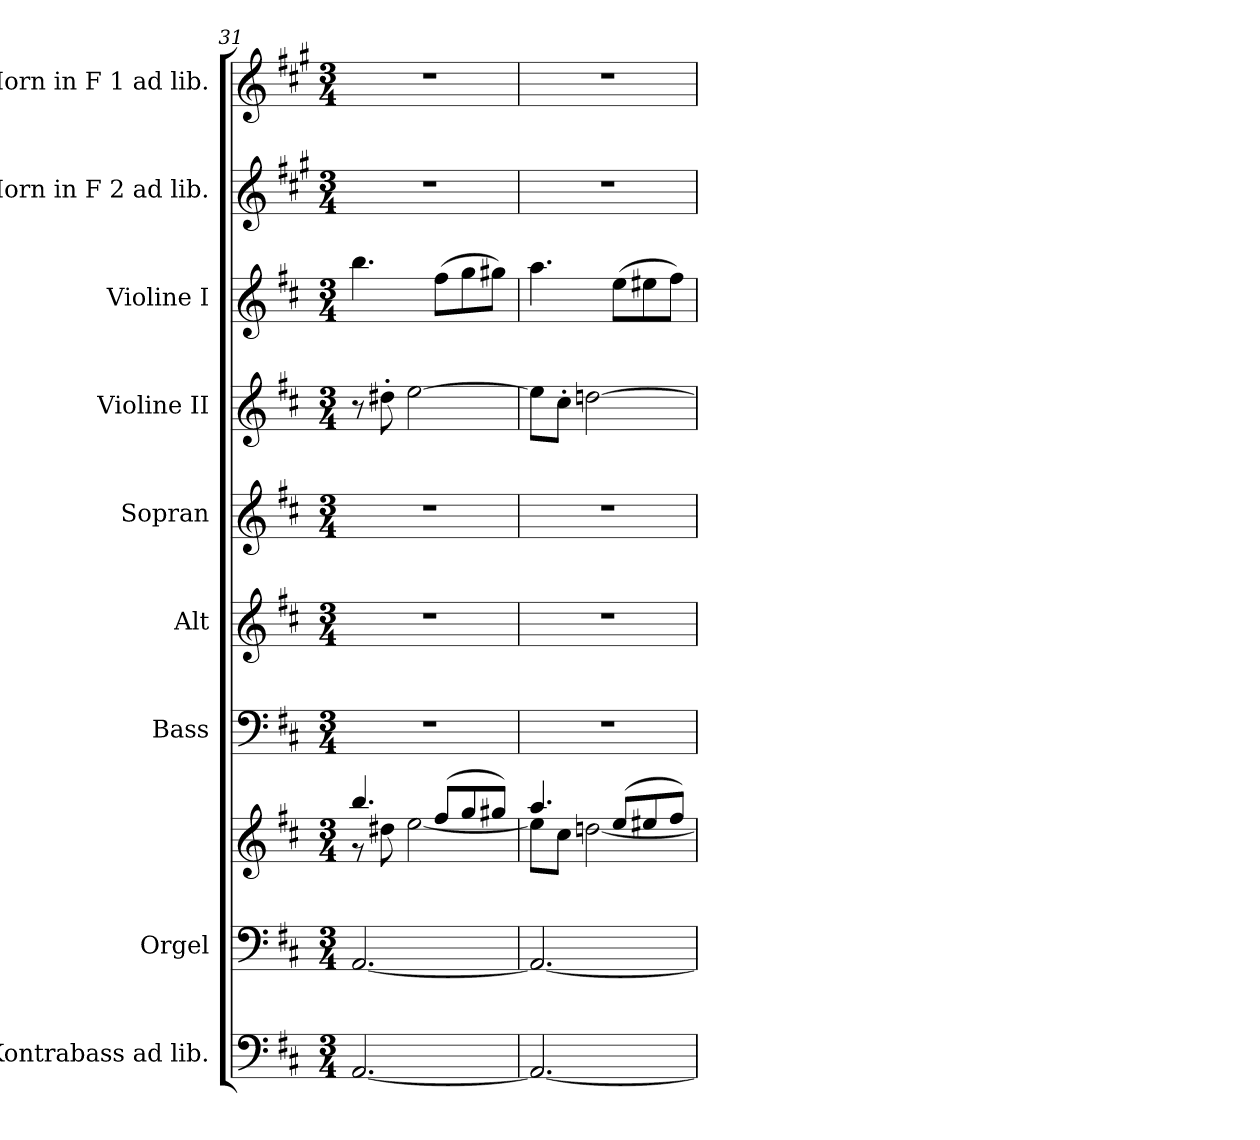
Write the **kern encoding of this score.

**kern	**kern	**kern	**kern	**kern	**kern	**kern	**kern	**kern	**kern
*part9	*part8	*part8	*part7	*part6	*part5	*part4	*part3	*part2	*part1
*staff10	*staff9	*staff8	*staff7	*staff6	*staff5	*staff4	*staff3	*staff2	*staff1
*I"Kontrabass ad lib.	*I"Orgel	*	*I"Bass	*I"Alt	*I"Sopran	*I"Violine II	*I"Violine I	*I"Horn in F 2 ad lib.	*I"Horn in F 1 ad lib.
*I'Kb.	*I'Org.	*	*I'B.	*I'A.	*I'S.	*I'Vl. II	*I'Vl. I	*	*
*clefF4	*clefF4	*clefG2	*clefF4	*clefG2	*clefG2	*clefG2	*clefG2	*clefG2	*clefG2
*ITrd7c12	*	*	*	*	*	*	*	*ITrd4c7	*ITrd4c7
*k[f#c#]	*k[f#c#]	*k[f#c#]	*k[f#c#]	*k[f#c#]	*k[f#c#]	*k[f#c#]	*k[f#c#]	*k[f#c#]	*k[f#c#]
*D:	*D:	*D:	*D:	*D:	*D:	*D:	*D:	*D:	*D:
*M3/4	*M3/4	*M3/4	*M3/4	*M3/4	*M3/4	*M3/4	*M3/4	*M3/4	*M3/4
=31	=31	=31	=31	=31	=31	=31	=31	=31	=31
*	*	*^	*	*	*	*	*	*	*
[2.AAA/	[2.AA/	4.bb/	8r	2.r	2.r	2.r	8r	4.bb\	2.r	2.r
.	.	.	8dd#X\	.	.	.	8dd#X'>\	.	.	.
.	.	.	[<2ee\	.	.	.	[2ee\	.	.	.
.	.	(>8ff#/L	.	.	.	.	.	(>8ff#\L	.	.
.	.	8gg/	.	.	.	.	.	8gg\	.	.
.	.	8gg#X/J)	.	.	.	.	.	8gg#X\J)	.	.
=32	=32	=32	=32	=32	=32	=32	=32	=32	=32	=32
2.AAA/_	2.AA/_	4.aa/	8ee\L]	2.r	2.r	2.r	8ee\L]	4.aa\	2.r	2.r
.	.	.	8cc#\J	.	.	.	8cc#'>\J	.	.	.
.	.	.	[<2ddn\	.	.	.	[2ddn\	.	.	.
.	.	(>8ee/L	.	.	.	.	.	(>8ee\L	.	.
.	.	8ee#X/	.	.	.	.	.	8ee#X\	.	.
.	.	8ff#/J)	.	.	.	.	.	8ff#\J)	.	.
*	*	*v	*v	*	*	*	*	*	*	*
=	=	=	=	=	=	=	=	=	=
*-	*-	*-	*-	*-	*-	*-	*-	*-	*-
